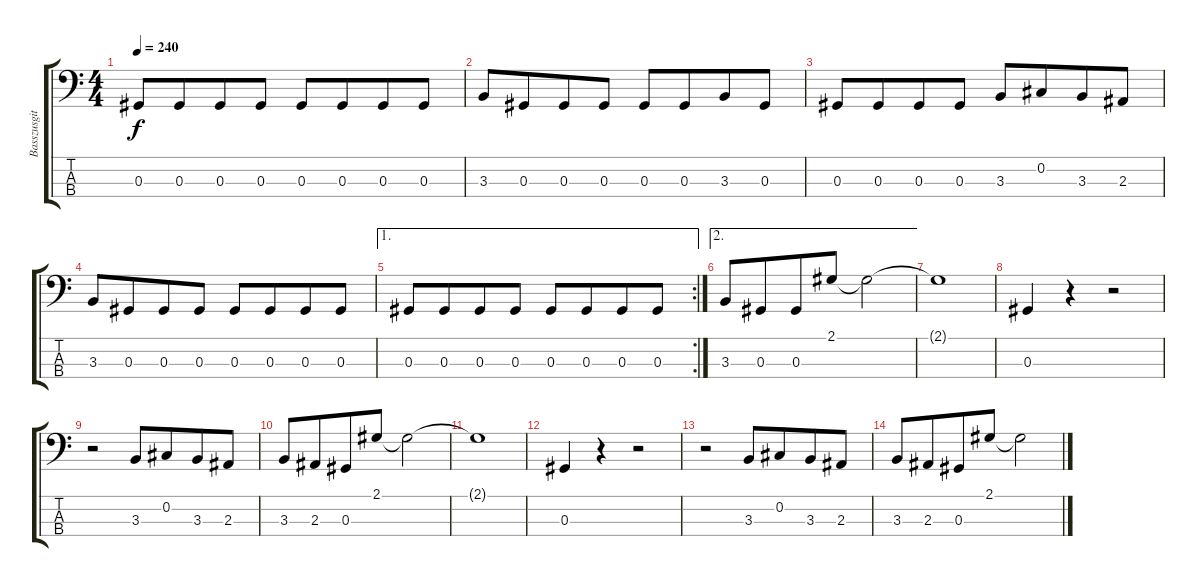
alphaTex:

\track ("Basszusgitár (Yngwie Malmsteen)" "Basszusgit") {instrument electricbassfinger}
\staff {score tabs}
\tuning (Gb2 Db2 Ab1 Eb1) {hide}
\ts (4 4)
\tempo 240
\clef f4
\ks c
0.3.8{dy f} 0.3.8{beam merge} 0.3.8 0.3.8 0.3.8 0.3.8{beam merge} 0.3.8 0.3.8 |
3.3.8 0.3.8{beam merge} 0.3.8 0.3.8 0.3.8 0.3.8{beam merge} 3.3.8 0.3.8 |
0.3.8 0.3.8{beam merge} 0.3.8 0.3.8 3.3.8 0.2.8{beam merge} 3.3.8 2.3.8 |
3.3.8 0.3.8{beam merge} 0.3.8 0.3.8 0.3.8 0.3.8{beam merge} 0.3.8 0.3.8 |
\ae 1
\rc 2
0.3.8 0.3.8{beam merge} 0.3.8 0.3.8 0.3.8 0.3.8{beam merge} 0.3.8 0.3.8 |
\ae 2
3.3.8 0.3.8{beam merge} 0.3.8 2.1.8 2.1{t}.2 |
2.1{t}.1 |
0.3.4 r.4 r.2 |
r.2 3.3.8 0.2.8{beam merge} 3.3.8 2.3.8 |
3.3.8 2.3.8{beam merge} 0.3.8 2.1.8 2.1{t}.2 |
2.1{t}.1 |
0.3.4 r.4 r.2 |
r.2 3.3.8 0.2.8{beam merge} 3.3.8 2.3.8 |
3.3.8 2.3.8{beam merge} 0.3.8 2.1.8 2.1{t}.2
